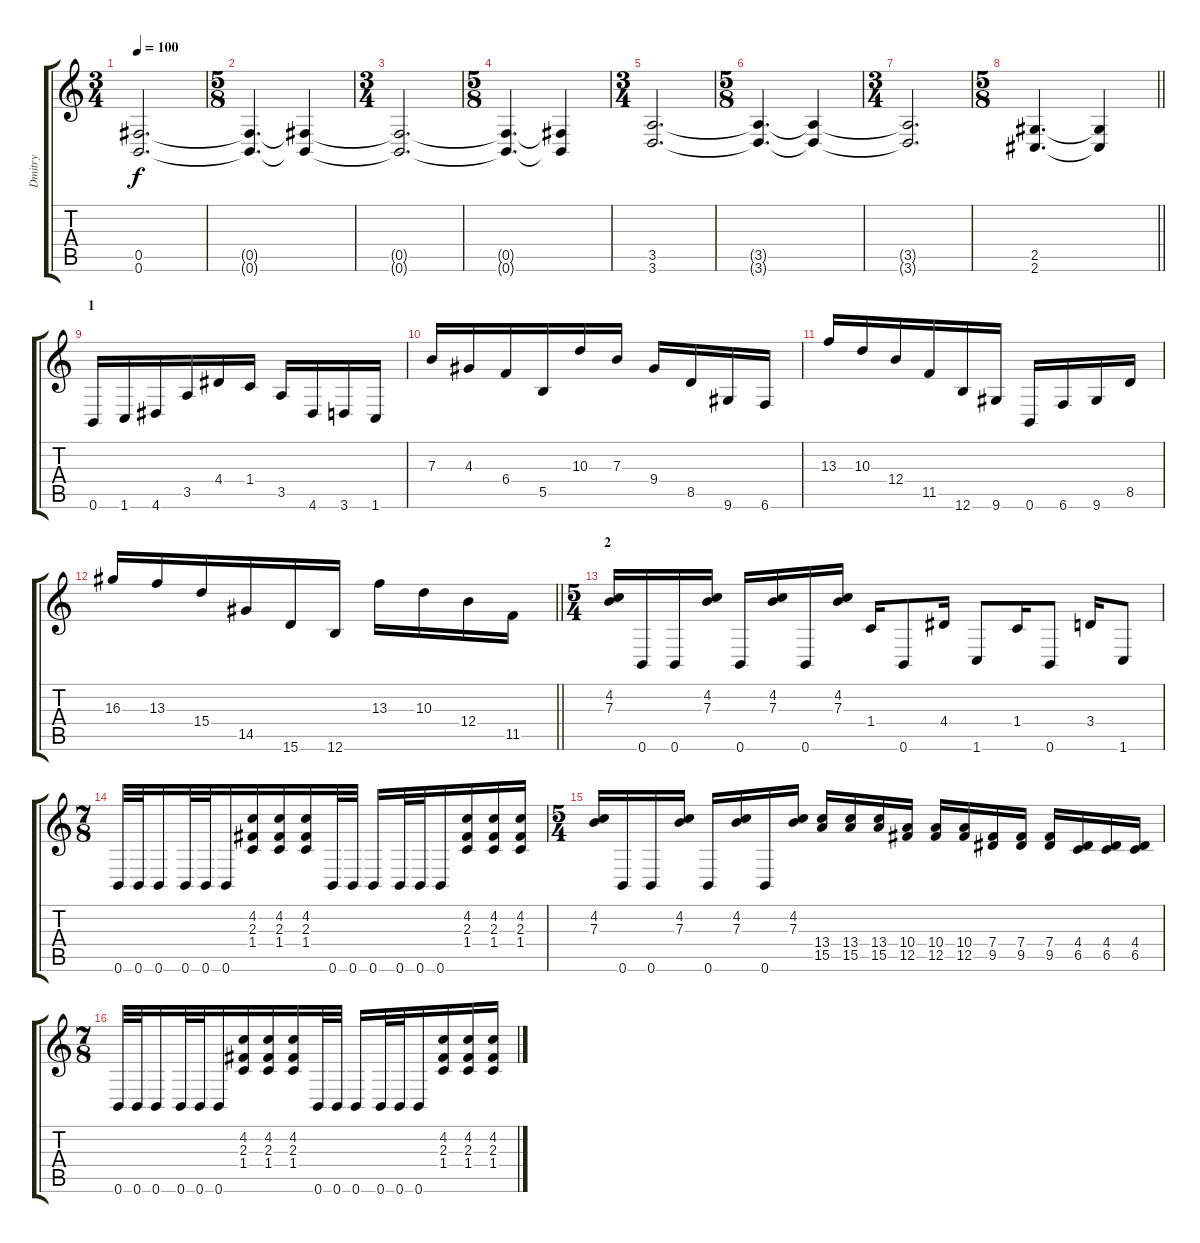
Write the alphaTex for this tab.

\track ("Dmitry" "Dmitry") {instrument distortionguitar}
\staff {score tabs}
\tuning (Db4 Ab3 E3 B2 Gb2 B1) {hide}
\ts (3 4)
\tempo 100
\clef g2
\ks c
(0.5 0.6).2{d dy f} |
\ts (5 8)
(0.5{t} 0.6{t}).4{d} (0.5{t} 0.6{t}).4 |
\ts (3 4)
(0.5{t} 0.6{t}).2{d} |
\ts (5 8)
(0.5{t} 0.6{t}).4{d} (0.5{t} 0.6{t}).4 |
\ts (3 4)
(3.5 3.6).2{d} |
\ts (5 8)
(3.5{t} 3.6{t}).4{d} (3.5{t} 3.6{t}).4 |
\ts (3 4)
(3.5{t} 3.6{t}).2{d} |
\ts (5 8)
\barLineRight lightlight
(2.5 2.6).4{d} (2.5{t} 2.6{t}).4 |
\section ("" "1")
0.6.16 1.6.16 4.6.16 3.5.16 4.4.16 1.4.16 3.5.16 4.6.16 3.6.16 1.6.16 |
7.3.16 4.3.16 6.4.16 5.5.16 10.3.16 7.3.16 9.4.16 8.5.16 9.6.16 6.6.16 |
13.3.16 10.3.16 12.4.16 11.5.16 12.6.16 9.6.16 0.6.16 6.6.16 9.6.16 8.5.16 |
\barLineRight lightlight
16.3.16 13.3.16 15.4.16 14.5.16 15.6.16 12.6.16 13.3.16 10.3.16 12.4.16 11.5.16 |
\ts (5 4)
\section ("" "2")
(4.2 7.3).16 0.6.16 0.6.16 (4.2 7.3).16 0.6.16 (4.2 7.3).16 0.6.16 (4.2 7.3).16 1.4.16 0.6.8 4.4.16 1.6.8 1.4.16 0.6.8 3.4.16 1.6.8 |
\ts (7 8)
0.6.32 0.6.32 0.6.16 0.6.32 0.6.32 0.6.16 (4.2 2.3 1.4).16 (4.2 2.3 1.4).16 (4.2 2.3 1.4).16 0.6.32 0.6.32 0.6.16 0.6.32 0.6.32 0.6.16 (4.2 2.3 1.4).16 (4.2 2.3 1.4).16 (4.2 2.3 1.4).16 |
\ts (5 4)
(4.2 7.3).16 0.6.16 0.6.16 (4.2 7.3).16 0.6.16 (4.2 7.3).16 0.6.16 (4.2 7.3).16 (13.4 15.5).16 (13.4 15.5).16 (13.4 15.5).16 (10.4 12.5).16 (10.4 12.5).16 (10.4 12.5).16 (7.4 9.5).16 (7.4 9.5).16 (7.4 9.5).16 (4.4 6.5).16 (4.4 6.5).16 (4.4 6.5).16 |
\ts (7 8)
0.6.32 0.6.32 0.6.16 0.6.32 0.6.32 0.6.16 (4.2 2.3 1.4).16 (4.2 2.3 1.4).16 (4.2 2.3 1.4).16 0.6.32 0.6.32 0.6.16 0.6.32 0.6.32 0.6.16 (4.2 2.3 1.4).16 (4.2 2.3 1.4).16 (4.2 2.3 1.4).16
